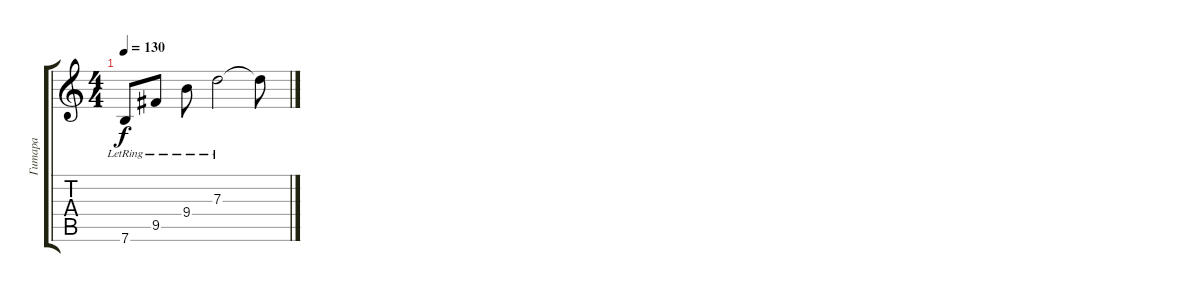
\track ("Гитара" "Гитара") {instrument electricguitarclean}
\staff {score tabs}
\tuning (E4 B3 G3 D3 A2 E2) {hide}
\ts (4 4)
\tempo 130
\clef g2
\ks c
7.6{lr}.8{dy f} 9.5{lr}.8 9.4{lr}.8 7.3{lr}.2 7.3{t}.8
